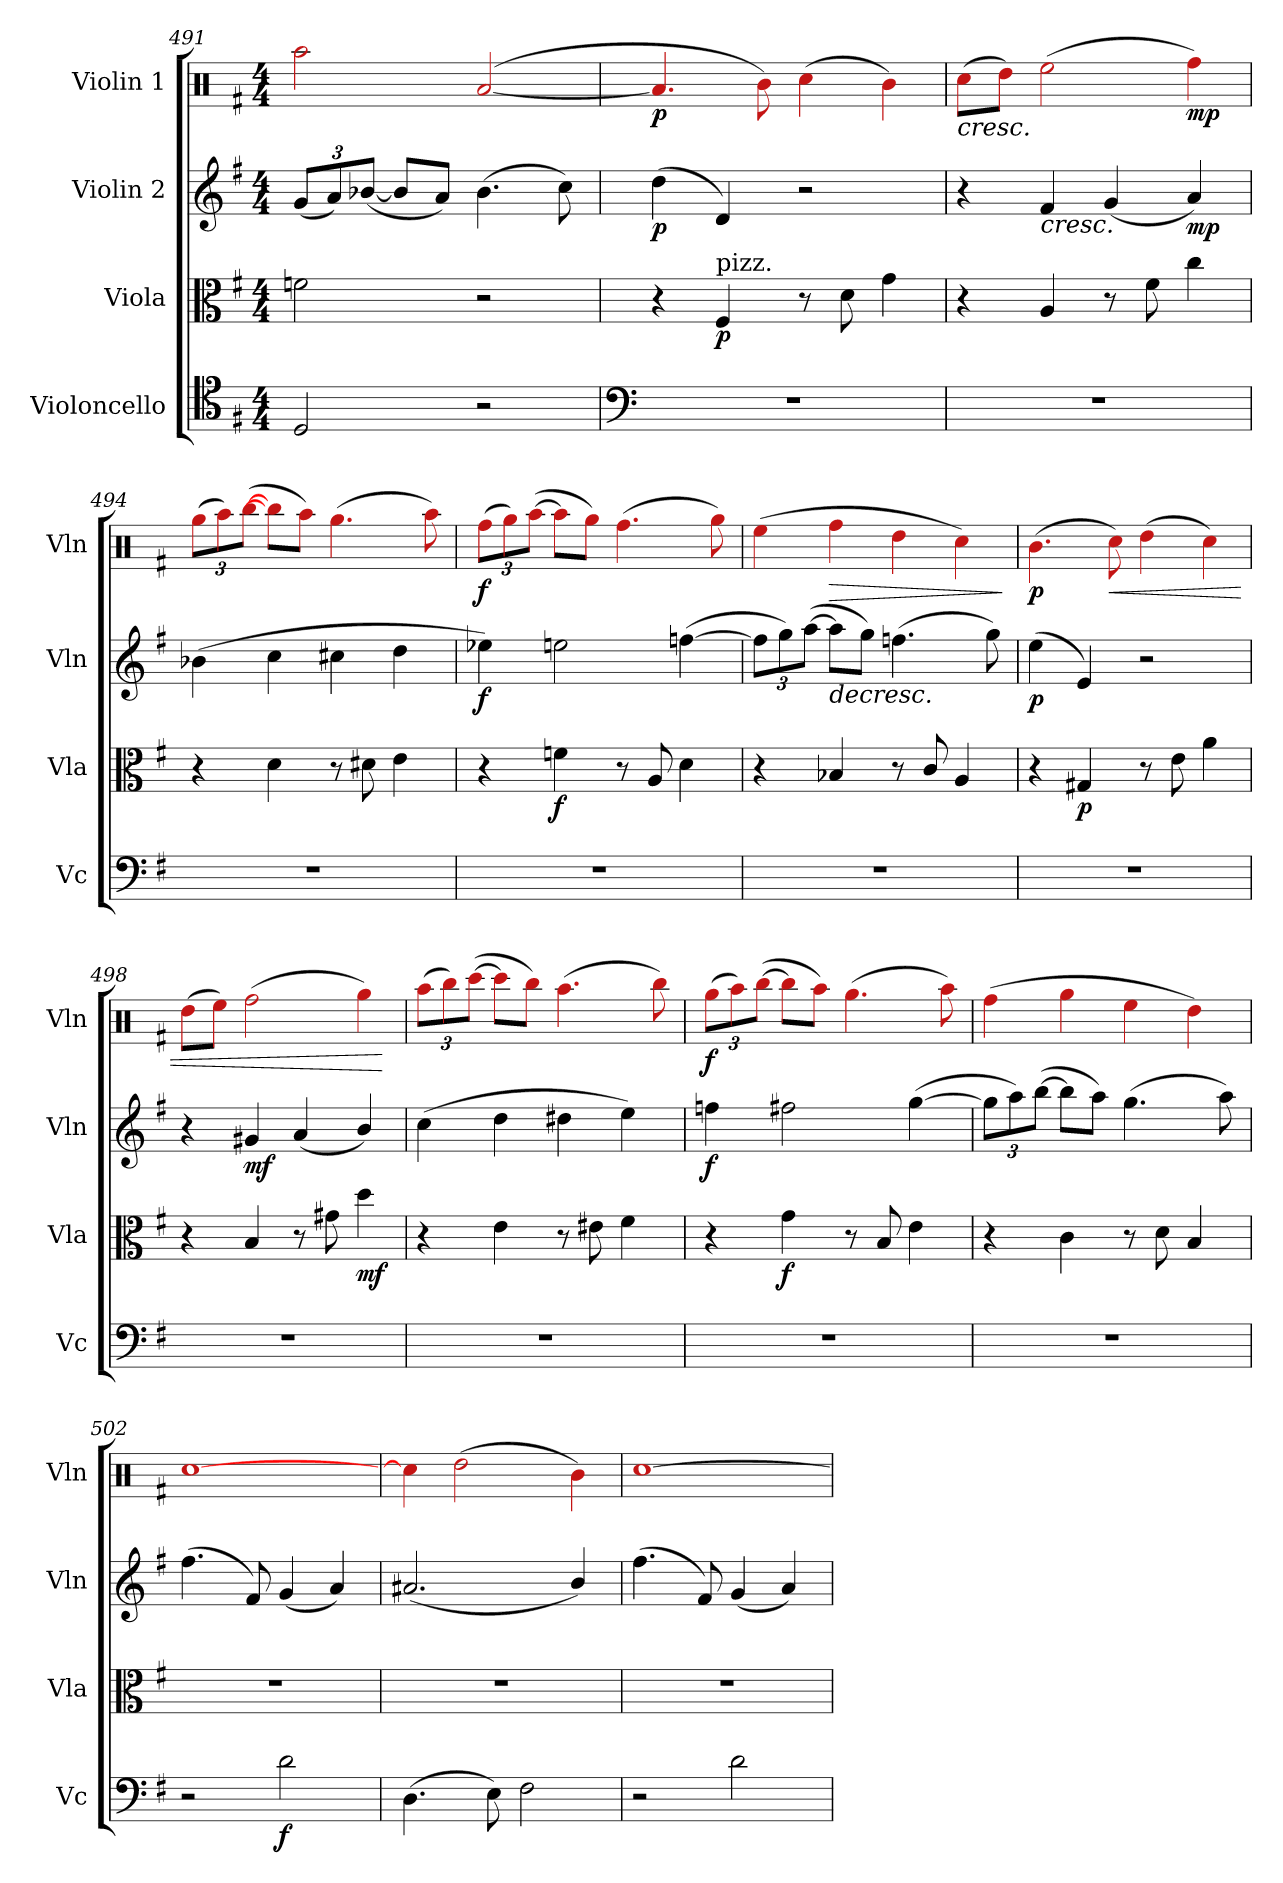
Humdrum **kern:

**kern	**dynam	**kern	**dynam	**kern	**dynam	**kern	**dynam
*part4	*part4	*part3	*part3	*part2	*part2	*part1	*part1
*staff4	*staff4	*staff3	*staff3	*staff2	*staff2	*staff1	*staff1
*I"Violoncello	*	*I"Viola	*	*I"Violin 2	*	*I"Violin 1	*
*I'Vc	*	*I'Vla	*	*I'Vln	*	*I'Vln	*
*clefC4	*	*clefC3	*	*clefG2	*	*clefX	*
*k[f#]	*	*k[f#]	*	*k[f#]	*	*k[f#]	*
*M4/4	*	*M4/4	*	*M4/4	*	*M4/4	*
*	*	*	*	*Xbrackettup	*	*	*
=491	=491	=491	=491	=491	=491	=491	=491
2D/	.	2fn\	.	(<12g/L	.	2aa\	.
.	.	.	.	12a/)	.	.	.
.	.	.	.	(<[12b-X/J	.	.	.
.	.	.	.	8b-/L]	.	.	.
.	.	.	.	8a/J)	.	.	.
2r	.	2r	.	(>4.b-\	.	(>[2a/	.
.	.	.	.	8cc\)	.	.	.
=492	=492	=492	=492	=492	=492	=492	=492
*clefF4	*	*	*	*	*	*	*
!	!	!	!	!	!LO:DY:b	!	!LO:DY:b
1r	.	4r	.	(>4dd\	p	4.a/]	p
!	!	!LO:TX:a:t=pizz.	!	!	!	!	!
!	!	!	!LO:DY:b	!	!	!	!
.	.	4F#i/	p	4d/)	.	.	.
.	.	.	.	.	.	8b-X\)	.
.	.	8r	.	2r	.	(>4cc\	.
.	.	8d\	.	.	.	.	.
.	.	4g\	.	.	.	4b\)	.
=493	=493	=493	=493	=493	=493	=493	=493
!	!	!	!	!	!	!	!LO:HP:b
1r	.	4r	.	4r	.	(>8cc\L	<
.	.	.	.	.	.	8dd\J)	.
!	!	!	!	!	!LO:HP:b	!	!
.	.	4A/	.	4f#/	<	(>2ee-X\	.
.	.	8r	.	(<4g/	.	.	.
.	.	8f#\	.	.	.	.	.
!	!	!	!	!	!LO:DY:b	!	!LO:DY:b
.	.	4cc\	.	4a/)	mp	4ffn\)	mp
.	.	.	.	.	.	.	[
!!LO:LB:g=z
=494	=494	=494	=494	=494	=494	=494	=494
*	*	*	*	*	*	*Xbrackettup	*
1r	.	4r	.	(>4b-X\	.	(>12gg\L	.
.	.	.	.	.	.	12aa\)	.
.	.	.	.	.	.	(>[12bb-X\J	.
.	.	4d\	.	4cc\	.	8bb\L]	.
.	.	.	.	.	.	8aa\J)	.
.	.	8r	.	4cc#X\	.	(>4.gg\	.
.	.	8d#X\	.	.	.	.	.
.	.	4e\	.	4dd\	.	.	.
.	.	.	.	.	.	8aa\)	.
=495	=495	=495	=495	=495	=495	=495	=495
!	!	!	!	!	!LO:DY:b	!	!LO:DY:b
1r	.	4r	.	4ee-X\)	f	(>12ffn\L	f
.	.	.	.	.	.	12gg\)	.
.	.	.	.	.	.	(>[12aa\J	.
!	!	!	!LO:DY:b	!	!	!	!
.	.	4fn\	f	2een\	.	8aa\L]	.
.	.	.	.	.	.	8gg\J)	.
.	.	8r	.	.	.	(>4.ff\	.
.	.	8A/	.	.	.	.	.
.	.	4d\	.	(>[4ffn\	.	.	.
.	.	.	.	.	.	8gg\)	.
=496	=496	=496	=496	=496	=496	=496	=496
1r	.	4r	.	12ff\L]	.	(>4ee\	.
.	.	.	.	12gg\)	.	.	.
.	.	.	.	(>[12aa\J	.	.	.
!	!	!	!	!	!LO:HP:b	!	!LO:HP:b
.	.	4B-X/	.	8aa\L]	>	4ffn\	>
.	.	.	.	8gg\J)	.	.	.
.	.	8r	.	(>4.ffn\	.	4dd\	.
.	.	8c/	.	.	.	.	.
.	.	4A/	.	.	.	4cc\)	.
.	.	.	.	8gg\)	.	.	.
.	.	.	.	.	[	.	]
=497	=497	=497	=497	=497	=497	=497	=497
!	!	!	!	!	!LO:DY:b	!	!LO:DY:b
1r	.	4r	.	(>4ee\	p	(>4.b\	p
!	!	!	!LO:DY:b	!	!	!	!
.	.	4G#X/	p	4e/)	.	.	.
!	!	!	!	!	!	!	!LO:HP:b
.	.	.	.	.	.	8cc\)	<
.	.	8r	.	2r	.	(>4dd\	.
.	.	8e\	.	.	.	.	.
.	.	4a\	.	.	.	4cc\)	.
!!LO:PB:g=z
=498	=498	=498	=498	=498	=498	=498	=498
1r	.	4r	.	4r	.	(>8dd\L	.
.	.	.	.	.	.	8ee\J)	.
!	!	!	!	!	!LO:DY:b	!	!
.	.	4B/	.	4g#X/	mf	(>2ffn\	.
.	.	8r	.	(<4a/	.	.	.
.	.	8g#X\	.	.	.	.	.
!	!	!	!LO:DY:b	!	!	!	!
.	.	4dd\	mf	4b/)	.	4gg\)	.
.	.	.	.	.	]	.	[
=499	=499	=499	=499	=499	=499	=499	=499
1r	.	4r	.	(>4cc\	.	(>12aa\L	.
.	.	.	.	.	.	12bb\)	.
.	.	.	.	.	.	(>[12ccc\J	.
.	.	4e\	.	4dd\	.	8ccc\L]	.
.	.	.	.	.	.	8bb\J)	.
.	.	8r	.	4dd#X\	.	(>4.aa\	.
.	.	8e#X\	.	.	.	.	.
.	.	4f#\	.	4ee\)	.	.	.
.	.	.	.	.	.	8bb\)	.
=500	=500	=500	=500	=500	=500	=500	=500
!	!	!	!	!	!LO:DY:b	!	!LO:DY:b
1r	.	4r	.	4ffn\	f	(>12gg\L	f
.	.	.	.	.	.	12aa\)	.
.	.	.	.	.	.	(>[12bb\J	.
!	!	!	!LO:DY:b	!	!	!	!
.	.	4g\	f	2ff#X\	.	8bb\L]	.
.	.	.	.	.	.	8aa\J)	.
.	.	8r	.	.	.	(>4.gg\	.
.	.	8B/	.	.	.	.	.
.	.	4e\	.	(>[4gg\	.	.	.
.	.	.	.	.	.	8aa\)	.
=501	=501	=501	=501	=501	=501	=501	=501
1r	.	4r	.	12gg\L]	.	(>4ff\	.
.	.	.	.	12aa\)	.	.	.
.	.	.	.	(>[12bb\J	.	.	.
.	.	4c\	.	8bb\L]	.	4gg\	.
.	.	.	.	8aa\J)	.	.	.
.	.	8r	.	(>4.gg\	.	4ee\	.
.	.	8d\	.	.	.	.	.
.	.	4B/	.	.	.	4dd\)	.
.	.	.	.	8aa\)	.	.	.
!!LO:LB:g=z
=502	=502	=502	=502	=502	=502	=502	=502
2r	.	1r	.	(>4.ff#\	.	[1cc#X	.
.	.	.	.	8f#/)	.	.	.
!	!LO:DY:b	!	!	!	!	!	!
2d\	f	.	.	(<4g/	.	.	.
.	.	.	.	4a/)	.	.	.
=503	=503	=503	=503	=503	=503	=503	=503
(>4.D\	.	1r	.	(<2.a#X/	.	4cc\]	.
.	.	.	.	.	.	(>2dd\	.
8E\)	.	.	.	.	.	.	.
2F#\	.	.	.	.	.	.	.
.	.	.	.	4b/)	.	4b\)	.
=504	=504	=504	=504	=504	=504	=504	=504
2r	.	1r	.	(>4.ff#\	.	[1cc#X	.
.	.	.	.	8f#/)	.	.	.
2d\	.	.	.	(<4g/	.	.	.
.	.	.	.	4a/)	.	.	.
=	=	=	=	=	=	=	=
*-	*-	*-	*-	*-	*-	*-	*-
